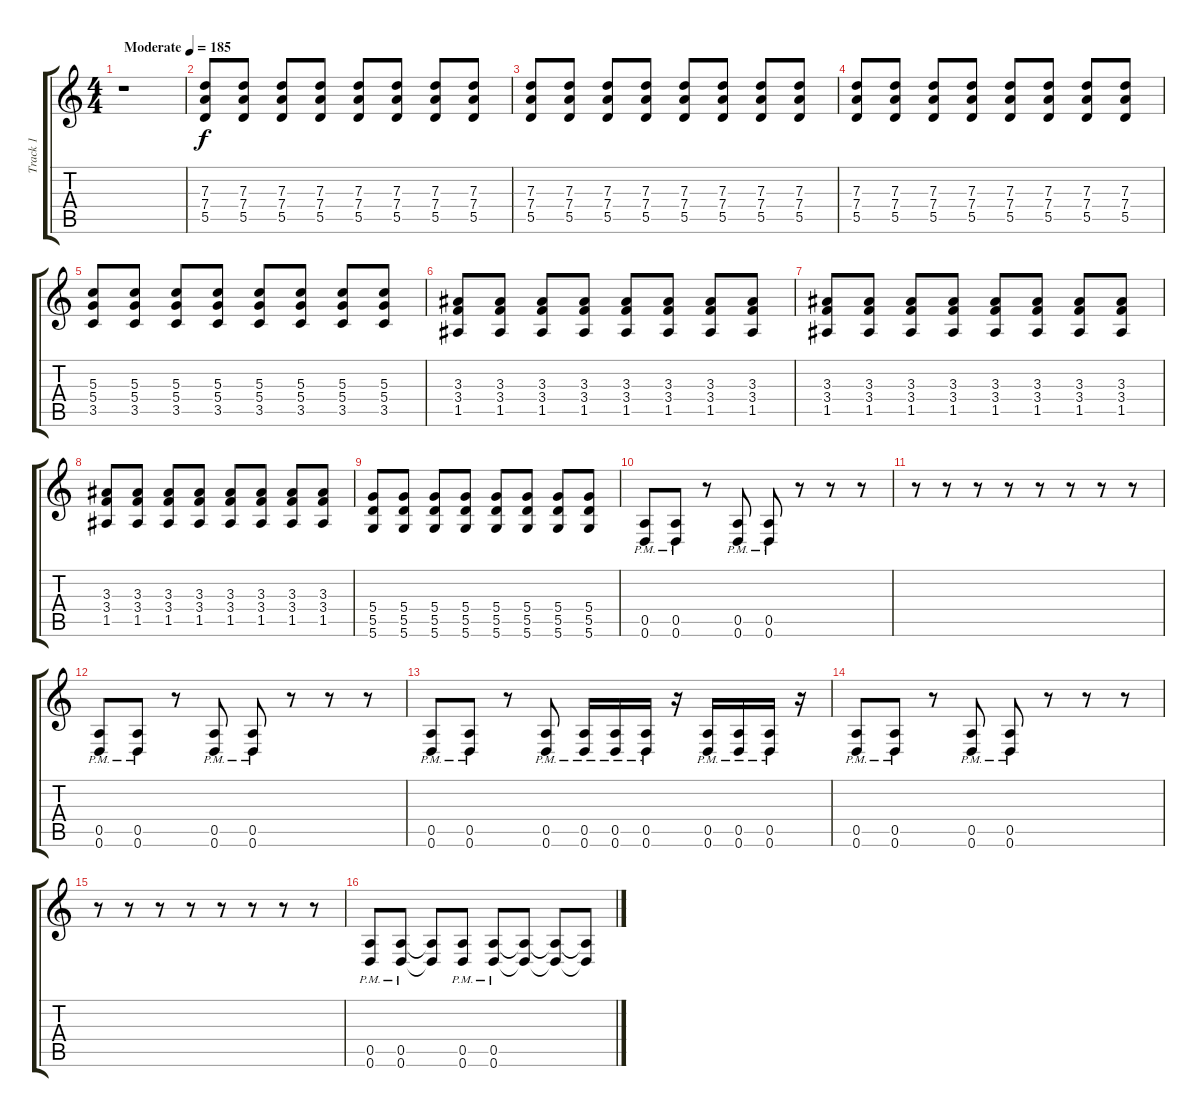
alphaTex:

\track ("Track 1" "Track 1") {instrument distortionguitar}
\staff {score tabs}
\tuning (E4 B3 G3 D3 A2 D2) {hide}
\ts (4 4)
\tempo (185 "Moderate")
\clef g2
\ks c
r.1{dy f instrument distortionguitar} |
(7.3 7.4 5.5).8 (7.3 7.4 5.5).8 (7.3 7.4 5.5).8 (7.3 7.4 5.5).8 (7.3 7.4 5.5).8 (7.3 7.4 5.5).8 (7.3 7.4 5.5).8 (7.3 7.4 5.5).8 |
(7.3 7.4 5.5).8 (7.3 7.4 5.5).8 (7.3 7.4 5.5).8 (7.3 7.4 5.5).8 (7.3 7.4 5.5).8 (7.3 7.4 5.5).8 (7.3 7.4 5.5).8 (7.3 7.4 5.5).8 |
(7.3 7.4 5.5).8 (7.3 7.4 5.5).8 (7.3 7.4 5.5).8 (7.3 7.4 5.5).8 (7.3 7.4 5.5).8 (7.3 7.4 5.5).8 (7.3 7.4 5.5).8 (7.3 7.4 5.5).8 |
(5.3 5.4 3.5).8 (5.3 5.4 3.5).8 (5.3 5.4 3.5).8 (5.3 5.4 3.5).8 (5.3 5.4 3.5).8 (5.3 5.4 3.5).8 (5.3 5.4 3.5).8 (5.3 5.4 3.5).8 |
(3.3 3.4 1.5).8 (3.3 3.4 1.5).8 (3.3 3.4 1.5).8 (3.3 3.4 1.5).8 (3.3 3.4 1.5).8 (3.3 3.4 1.5).8 (3.3 3.4 1.5).8 (3.3 3.4 1.5).8 |
(3.3 3.4 1.5).8 (3.3 3.4 1.5).8 (3.3 3.4 1.5).8 (3.3 3.4 1.5).8 (3.3 3.4 1.5).8 (3.3 3.4 1.5).8 (3.3 3.4 1.5).8 (3.3 3.4 1.5).8 |
(3.3 3.4 1.5).8 (3.3 3.4 1.5).8 (3.3 3.4 1.5).8 (3.3 3.4 1.5).8 (3.3 3.4 1.5).8 (3.3 3.4 1.5).8 (3.3 3.4 1.5).8 (3.3 3.4 1.5).8 |
(5.4 5.5 5.6).8 (5.4 5.5 5.6).8 (5.4 5.5 5.6).8 (5.4 5.5 5.6).8 (5.4 5.5 5.6).8 (5.4 5.5 5.6).8 (5.4 5.5 5.6).8 (5.4 5.5 5.6).8 |
(0.5{pm} 0.6{pm}).8 (0.5{pm} 0.6{pm}).8 r.8 (0.5{pm} 0.6{pm}).8 (0.5{pm} 0.6{pm}).8 r.8 r.8 r.8 |
r.8 r.8 r.8 r.8 r.8 r.8 r.8 r.8 |
(0.5{pm} 0.6{pm}).8 (0.5{pm} 0.6{pm}).8 r.8 (0.5{pm} 0.6{pm}).8 (0.5{pm} 0.6{pm}).8 r.8 r.8 r.8 |
(0.5{pm} 0.6{pm}).8 (0.5{pm} 0.6{pm}).8 r.8 (0.5{pm} 0.6{pm}).8 (0.5{pm} 0.6{pm}).16 (0.5{pm} 0.6{pm}).16 (0.5{pm} 0.6{pm}).16 r.16 (0.5{pm} 0.6{pm}).16 (0.5{pm} 0.6{pm}).16 (0.5{pm} 0.6{pm}).16 r.16 |
(0.5{pm} 0.6{pm}).8 (0.5{pm} 0.6{pm}).8 r.8 (0.5{pm} 0.6{pm}).8 (0.5{pm} 0.6{pm}).8 r.8 r.8 r.8 |
r.8 r.8 r.8 r.8 r.8 r.8 r.8 r.8 |
(0.5{pm} 0.6{pm}).8 (0.5{pm} 0.6{pm}).8 (0.5{t} 0.6{t}).8 (0.5{pm} 0.6{pm}).8 (0.5{pm} 0.6{pm}).8 (0.5{t} 0.6{t}).8 (0.5{t} 0.6{t}).8 (0.5{t} 0.6{t}).8
